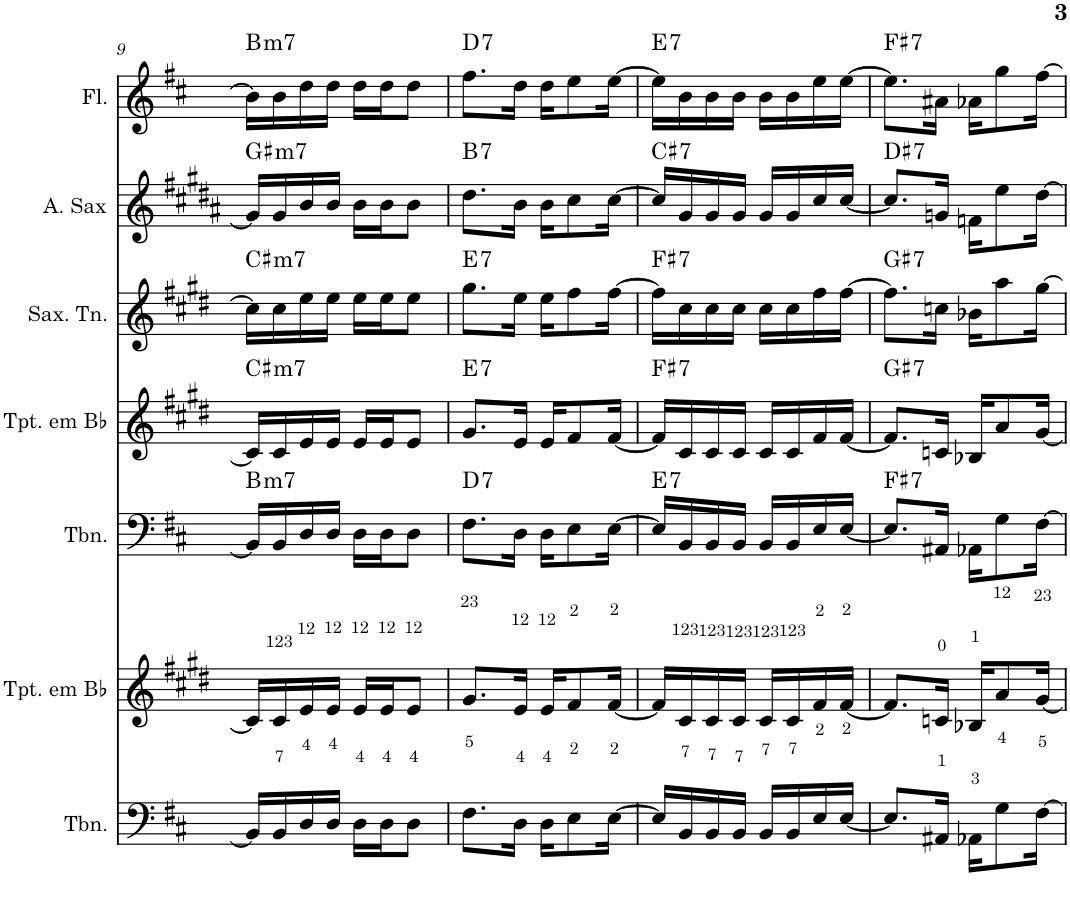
**kern	**kern	**kern	**harte	**kern	**harte	**kern	**harte	**kern	**harte	**kern	**harte
*part7	*part6	*part5	*part5	*part4	*part4	*part3	*part3	*part2	*part2	*part1	*part1
*staff7	*staff6	*staff5	*	*staff4	*	*staff3	*	*staff2	*	*staff1	*
*I"Trombone	*I"Trompete em Bb	*I"Trombone	*	*I"Trompete em Bb	*	*I"Saxofone Tenor	*	*I"Saxofone Alto	*	*I"Flauta Transversal	*
*I'Tbn.	*I'Tpt. em Bb	*I'Tbn.	*	*I'Tpt. em Bb	*	*I'Sax. Tn.	*	*	*	*I'Fl.	*
!!LO:PB:g=z
*clefF4	*clefG2	*clefF4	*	*clefG2	*	*clefG2	*	*clefG2	*	*clefG2	*
*	*Trd1c2	*	*	*Trd1c2	*	*Trd8c14	*	*Trd5c9	*	*	*
*k[f#c#]	*k[f#c#g#d#]	*k[f#c#]	*	*k[f#c#g#d#]	*	*k[f#c#g#d#]	*	*k[f#c#g#d#a#]	*	*k[f#c#]	*
*D:	*E:	*D:	*	*E:	*	*E:	*	*B:	*	*D:	*
*M2/4	*M2/4	*M2/4	*	*M2/4	*	*M2/4	*	*M2/4	*	*M2/4	*
=9	=9	=9	=9	=9	=9	=9	=9	=9	=9	=9	=9
!	!	!	!LO:H:kt=m7	!	!LO:H:kt=m7	!	!LO:H:kt=m7	!	!LO:H:kt=m7	!	!LO:H:kt=m7
16BB/LL]	16c#/LL]	16BB/LL]	B:min7	16c#/LL]	C#:min7	16cc#\LL]	C#:min7	16g#/LL]	G#:min7	16b\LL]	B:min7
16BB/	16c#/	16BB/	.	16c#/	.	16cc#\	.	16g#/	.	16b\	.
16D/	16e/	16D/	.	16e/	.	16ee\	.	16b/	.	16dd\	.
16D/JJ	16e/JJ	16D/JJ	.	16e/JJ	.	16ee\JJ	.	16b/JJ	.	16dd\JJ	.
16D\LL	16e/LL	16D\LL	.	16e/LL	.	16ee\LL	.	16b\LL	.	16dd\LL	.
16D\J	16e/J	16D\J	.	16e/J	.	16ee\J	.	16b\J	.	16dd\J	.
8D\J	8e/J	8D\J	.	8e/J	.	8ee\J	.	8b\J	.	8dd\J	.
=10	=10	=10	=10	=10	=10	=10	=10	=10	=10	=10	=10
!	!	!	!LO:H:kt=7	!	!LO:H:kt=7	!	!LO:H:kt=7	!	!LO:H:kt=7	!	!LO:H:kt=7
8.F#\L	8.g#/L	8.F#\L	D:7	8.g#/L	E:7	8.gg#\L	E:7	8.dd#\L	B:7	8.ff#\L	D:7
16D\Jk	16e/Jk	16D\Jk	.	16e/Jk	.	16ee\Jk	.	16b\Jk	.	16dd\Jk	.
16D\KL	16e/KL	16D\KL	.	16e/KL	.	16ee\KL	.	16b\KL	.	16dd\KL	.
8E\	8f#/	8E\	.	8f#/	.	8ff#\	.	8cc#\	.	8ee\	.
[16E\Jk	[16f#/Jk	[16E\Jk	.	[16f#/Jk	.	[16ff#\Jk	.	[16cc#\Jk	.	[16ee\Jk	.
=11	=11	=11	=11	=11	=11	=11	=11	=11	=11	=11	=11
!	!	!	!LO:H:kt=7	!	!LO:H:kt=7	!	!LO:H:kt=7	!	!LO:H:kt=7	!	!LO:H:kt=7
16E/LL]	16f#/LL]	16E/LL]	E:7	16f#/LL]	F#:7	16ff#\LL]	F#:7	16cc#/LL]	C#:7	16ee\LL]	E:7
16BB/	16c#/	16BB/	.	16c#/	.	16cc#\	.	16g#/	.	16b\	.
16BB/	16c#/	16BB/	.	16c#/	.	16cc#\	.	16g#/	.	16b\	.
16BB/JJ	16c#/JJ	16BB/JJ	.	16c#/JJ	.	16cc#\JJ	.	16g#/JJ	.	16b\JJ	.
16BB/LL	16c#/LL	16BB/LL	.	16c#/LL	.	16cc#\LL	.	16g#/LL	.	16b\LL	.
16BB/	16c#/	16BB/	.	16c#/	.	16cc#\	.	16g#/	.	16b\	.
16E/	16f#/	16E/	.	16f#/	.	16ff#\	.	16cc#/	.	16ee\	.
[16E/JJ	[16f#/JJ	[16E/JJ	.	[16f#/JJ	.	[16ff#\JJ	.	[16cc#/JJ	.	[16ee\JJ	.
=12	=12	=12	=12	=12	=12	=12	=12	=12	=12	=12	=12
!	!	!	!LO:H:kt=7	!	!LO:H:kt=7	!	!LO:H:kt=7	!	!LO:H:kt=7	!	!LO:H:kt=7
8.E/L]	8.f#/L]	8.E/L]	F#:7	8.f#/L]	G#:7	8.ff#\L]	G#:7	8.cc#/L]	D#:7	8.ee\L]	F#:7
16AA#X/Jk	16cn/Jk	16AA#X/Jk	.	16cn/Jk	.	16ccn\Jk	.	16gn/Jk	.	16a#X\Jk	.
16AA-X\KL	16B-X/KL	16AA-X\KL	.	16B-X/KL	.	16b-X\KL	.	16fn\KL	.	16a-X\KL	.
8G\	8a/	8G\	.	8a/	.	8aa\	.	8ee\	.	8gg\	.
[16F#\Jk	[16g#/Jk	[16F#\Jk	.	[16g#/Jk	.	[16gg#\Jk	.	[16dd#\Jk	.	[16ff#\Jk	.
=	=	=	=	=	=	=	=	=	=	=	=
*-	*-	*-	*-	*-	*-	*-	*-	*-	*-	*-	*-
